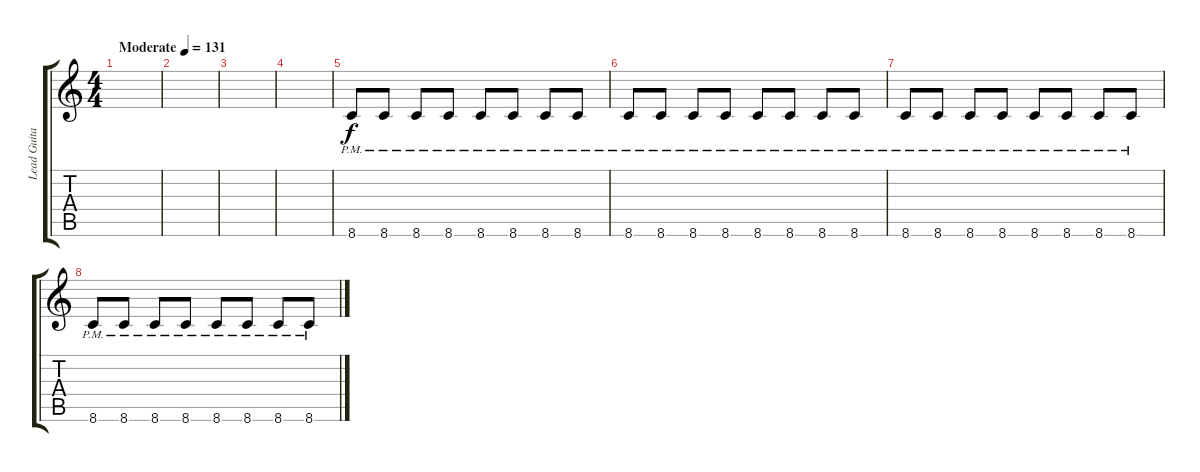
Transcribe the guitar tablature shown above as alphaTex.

\track ("Lead Guitar" "Lead Guita") {instrument overdrivenguitar}
\staff {score tabs}
\tuning (E4 B3 G3 D3 A2 E2) {hide}
\ts (4 4)
\tempo (131 "Moderate")
\clef g2
\ks c
|
|
|
|
8.6{pm}.8 8.6{pm}.8 8.6{pm}.8 8.6{pm}.8 8.6{pm}.8 8.6{pm}.8 8.6{pm}.8 8.6{pm}.8 |
8.6{pm}.8 8.6{pm}.8 8.6{pm}.8 8.6{pm}.8 8.6{pm}.8 8.6{pm}.8 8.6{pm}.8 8.6{pm}.8 |
8.6{pm}.8 8.6{pm}.8 8.6{pm}.8 8.6{pm}.8 8.6{pm}.8 8.6{pm}.8 8.6{pm}.8 8.6{pm}.8 |
8.6{pm}.8 8.6{pm}.8 8.6{pm}.8 8.6{pm}.8 8.6{pm}.8 8.6{pm}.8 8.6{pm}.8 8.6{pm}.8
